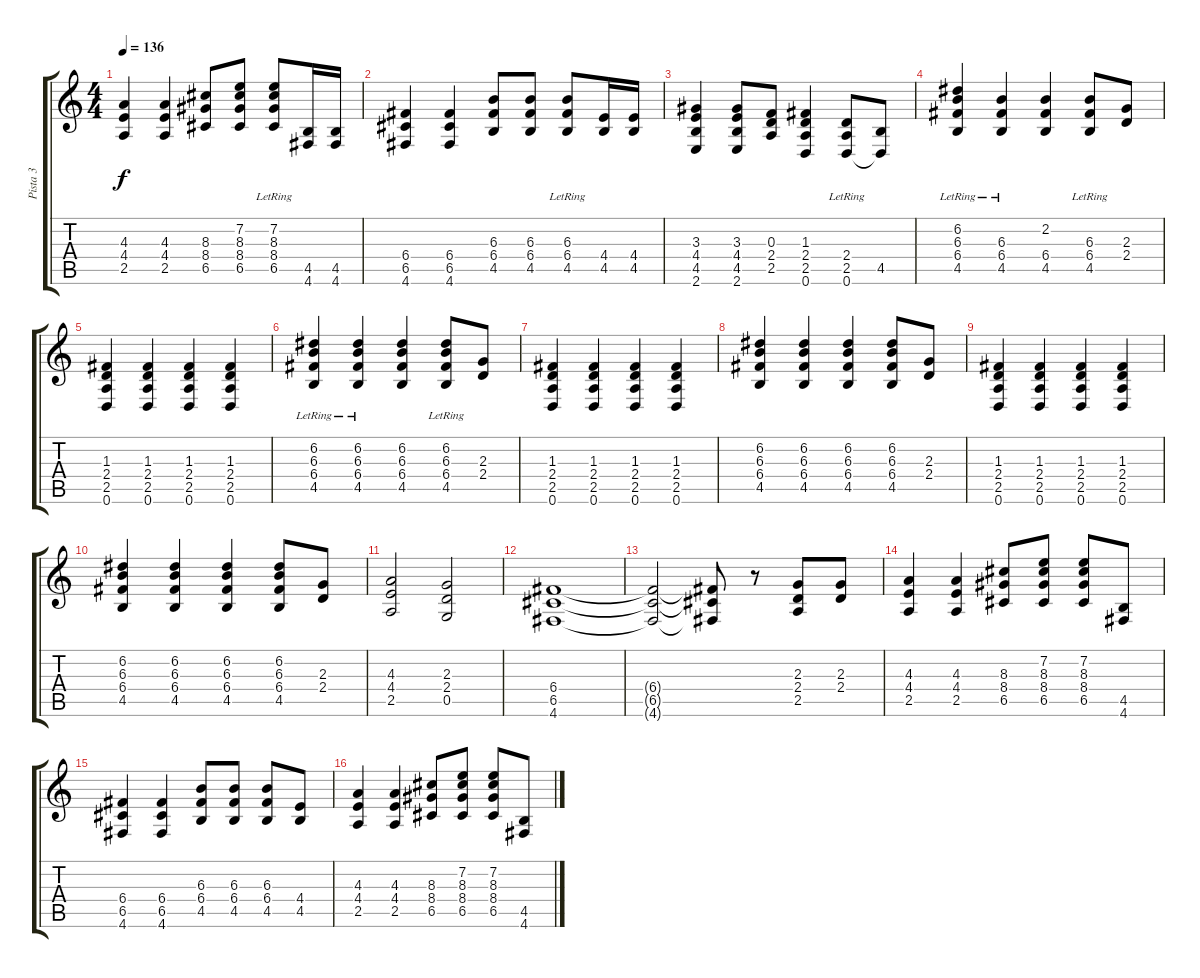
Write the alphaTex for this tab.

\track ("Pista 3" "Pista 3") {instrument distortionguitar}
\staff {score tabs}
\tuning (D4 A3 F3 C3 G2 D2) {hide}
\ts (4 4)
\tempo 136
\clef g2
\ks c
(4.3 4.4 2.5).4{dy f} (4.3 4.4 2.5).4 (8.3 8.4 6.5).8 (7.2 8.3 8.4 6.5).8 (7.2{lr} 8.3{lr} 8.4{lr} 6.5).8 (4.5 4.6).16 (4.5 4.6).16 |
(6.4 6.5 4.6).4 (6.4 6.5 4.6).4 (6.3 6.4 4.5).8 (6.3 6.4 4.5).8 (6.3{lr} 6.4 4.5).8 (4.4 4.5).16 (4.4 4.5).16 |
(3.3 4.4 4.5 2.6).4 (3.3 4.4 4.5 2.6).8 (0.3 2.4 2.5).8 (1.3 2.4 2.5 0.6).4 (2.4{lr} 2.5 0.6).8 (4.5 0.6{t}).8 |
(6.2{lr} 6.3 6.4 4.5).4 (6.3{lr} 6.4 4.5).4 (2.2 6.4 4.5).4 (6.3 6.4 4.5{lr}).8 (2.3 2.4).8 |
(1.3 2.4 2.5 0.6).4 (1.3 2.4 2.5 0.6).4 (1.3 2.4 2.5 0.6).4 (1.3 2.4 2.5 0.6).4 |
(6.2{lr} 6.3 6.4 4.5).4 (6.2 6.3{lr} 6.4 4.5).4 (6.2 6.3 6.4 4.5).4 (6.2 6.3 6.4 4.5{lr}).8 (2.3 2.4).8 |
(1.3 2.4 2.5 0.6).4 (1.3 2.4 2.5 0.6).4 (1.3 2.4 2.5 0.6).4 (1.3 2.4 2.5 0.6).4 |
(6.2 6.3 6.4 4.5).4 (6.2 6.3 6.4 4.5).4 (6.2 6.3 6.4 4.5).4 (6.2 6.3 6.4 4.5).8 (2.3 2.4).8 |
(1.3 2.4 2.5 0.6).4 (1.3 2.4 2.5 0.6).4 (1.3 2.4 2.5 0.6).4 (1.3 2.4 2.5 0.6).4 |
(6.2 6.3 6.4 4.5).4 (6.2 6.3 6.4 4.5).4 (6.2 6.3 6.4 4.5).4 (6.2 6.3 6.4 4.5).8 (2.3 2.4).8 |
(4.3 4.4 2.5).2 (2.3 2.4 0.5).2 |
(6.4 6.5 4.6).1 |
(6.4{t} 6.5{t} 4.6{t}).2 (6.4{t} 6.5{t} 4.6{t}).8 r.8 (2.3 2.4 2.5).8 (2.3 2.4).8 |
(4.3 4.4 2.5).4 (4.3 4.4 2.5).4 (8.3 8.4 6.5).8 (7.2 8.3 8.4 6.5).8 (7.2 8.3 8.4 6.5).8 (4.5 4.6).8 |
(6.4 6.5 4.6).4 (6.4 6.5 4.6).4 (6.3 6.4 4.5).8 (6.3 6.4 4.5).8 (6.3 6.4 4.5).8 (4.4 4.5).8 |
(4.3 4.4 2.5).4 (4.3 4.4 2.5).4 (8.3 8.4 6.5).8 (7.2 8.3 8.4 6.5).8 (7.2 8.3 8.4 6.5).8 (4.5 4.6).8
